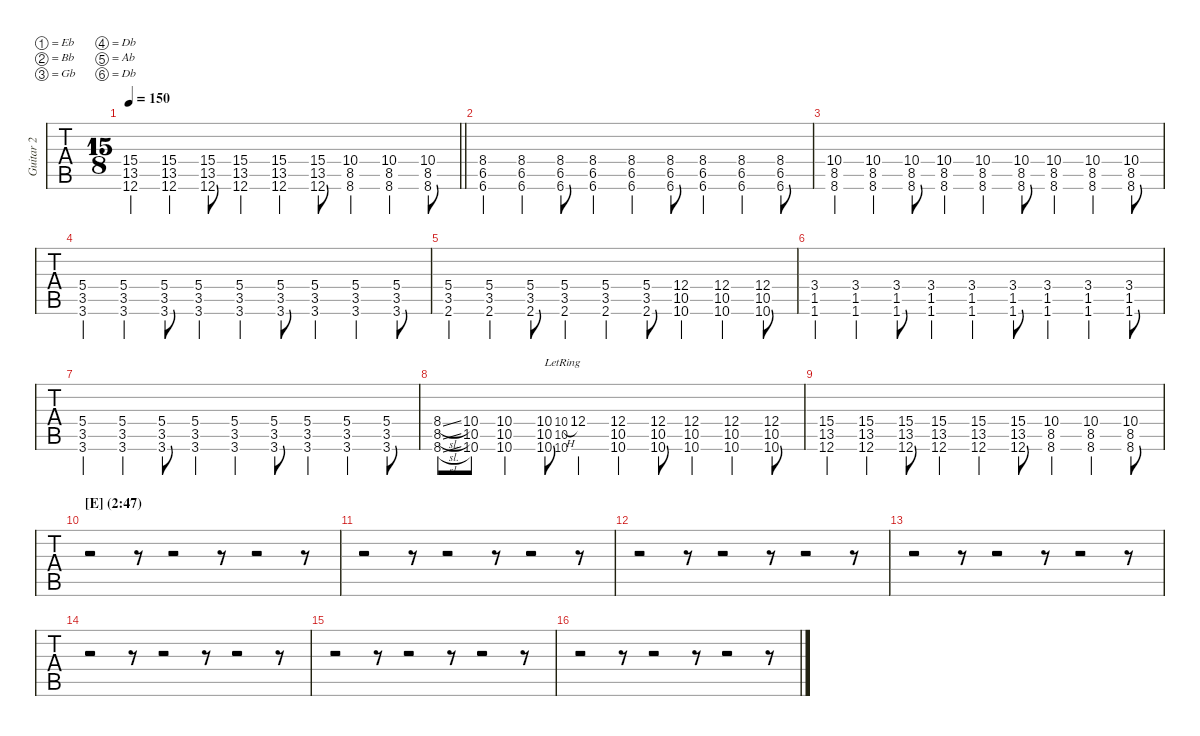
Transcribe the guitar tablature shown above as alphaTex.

\defaultSystemsLayout 2
\hideDynamics
\bracketExtendMode nobrackets
\multiTrackTrackNamePolicy allsystems
\firstSystemTrackNameMode fullname
\otherSystemsTrackNameMode fullname
\otherSystemsTrackNameOrientation horizontal
\track ("Guitar 2" "Guitar 2") {instrument overdrivenguitar}
\staff {tabs}
\tuning (Eb4 Bb3 Gb3 Db3 Ab2 Db2)
\ts (15 8)
\scale
0.978254
\tempo 150
\accidentals auto
\clef g2
\ottava regular
\simile none
\barLineRight lightlight
\ks aminor
(12.6{acc x} 15.4{acc #} 13.5{acc #}).4{dy p} (12.6{acc x} 15.4{acc #} 13.5{acc #}).4 (12.6{acc x} 15.4{acc #} 13.5{acc #}).8 (12.6{acc x} 15.4{acc #} 13.5{acc #}).4 (12.6{acc x} 15.4{acc #} 13.5{acc #}).4 (12.6{acc x} 15.4{acc #} 13.5{acc #}).8 (10.4{acc #} 8.5{acc #} 8.6{acc #}).4 (10.4{acc #} 8.5{acc #} 8.6{acc #}).4 (10.4{acc #} 8.5{acc #} 8.6{acc #}).8 |
\scale
1.02133 (6.6{acc #} 8.4{acc #} 6.5{acc #}).4 (6.6{acc #} 8.4{acc #} 6.5{acc #}).4 (6.6{acc #} 8.4{acc #} 6.5{acc #}).8 (6.6{acc #} 8.4{acc #} 6.5{acc #}).4 (6.6{acc #} 6.5{acc #} 8.4{acc #}).4 (6.6{acc #} 8.4{acc #} 6.5{acc #}).8 (6.6{acc #} 8.4{acc #} 6.5{acc #}).4 (6.6{acc #} 8.4{acc #} 6.5{acc #}).4 (6.6{acc #} 6.5{acc #} 8.4{acc #}).8 |
\scale
0.97867 (8.6{acc #} 10.4{acc #} 8.5{acc #}).4 (8.6{acc #} 10.4{acc #} 8.5{acc #}).4 (8.6{acc #} 10.4{acc #} 8.5{acc #}).8 (8.6{acc #} 10.4{acc #} 8.5{acc #}).4 (8.6{acc #} 8.5{acc #} 10.4{acc #}).4 (8.6{acc #} 10.4{acc #} 8.5{acc #}).8 (8.6{acc #} 10.4{acc #} 8.5{acc #}).4 (8.6{acc #} 10.4{acc #} 8.5{acc #}).4 (8.6{acc #} 8.5{acc #} 10.4{acc #}).8 |
\scale
1.02248 (3.6{acc #} 5.4{acc x} 3.5{acc #}).4 (3.6{acc #} 5.4{acc x} 3.5{acc #}).4 (3.6{acc #} 5.4{acc x} 3.5{acc #}).8 (3.6{acc #} 5.4{acc x} 3.5{acc #}).4 (3.6{acc #} 3.5{acc #} 5.4{acc x}).4 (3.6{acc #} 5.4{acc x} 3.5{acc #}).8 (3.6{acc #} 5.4{acc x} 3.5{acc #}).4 (3.6{acc #} 5.4{acc x} 3.5{acc #}).4 (3.6{acc #} 3.5{acc #} 5.4{acc x}).8 |
\scale
0.977518 (2.6{acc x} 5.4{acc x} 3.5{acc #}).4 (2.6{acc x} 5.4{acc x} 3.5{acc #}).4 (2.6{acc x} 5.4{acc x} 3.5{acc #}).8 (2.6{acc x} 5.4{acc x} 3.5{acc #}).4 (2.6{acc x} 3.5{acc #} 5.4{acc x}).4 (2.6{acc x} 5.4{acc x} 3.5{acc #}).8 (10.6{acc #} 12.4{acc x} 10.5{acc x}).4 (10.6{acc #} 12.4{acc x} 10.5{acc x}).4 (10.6{acc #} 10.5{acc x} 12.4{acc x}).8 |
\scale
1.02133 (1.6{acc #} 3.4{acc #} 1.5{acc #}).4 (1.6{acc #} 3.4{acc #} 1.5{acc #}).4 (1.6{acc #} 3.4{acc #} 1.5{acc #}).8 (1.6{acc #} 3.4{acc #} 1.5{acc #}).4 (1.6{acc #} 1.5{acc #} 3.4{acc #}).4 (1.6{acc #} 3.4{acc #} 1.5{acc #}).8 (1.6{acc #} 3.4{acc #} 1.5{acc #}).4 (1.6{acc #} 3.4{acc #} 1.5{acc #}).4 (1.6{acc #} 1.5{acc #} 3.4{acc #}).8 |
\scale
0.978671 (3.6{acc #} 5.4{acc x} 3.5{acc #}).4 (3.6{acc #} 5.4{acc x} 3.5{acc #}).4 (3.6{acc #} 5.4{acc x} 3.5{acc #}).8 (3.6{acc #} 5.4{acc x} 3.5{acc #}).4 (3.6{acc #} 3.5{acc #} 5.4{acc x}).4 (3.6{acc #} 5.4{acc x} 3.5{acc #}).8 (3.6{acc #} 5.4{acc x} 3.5{acc #}).4 (3.6{acc #} 5.4{acc x} 3.5{acc #}).4 (3.6{acc #} 3.5{acc #} 5.4{acc x}).8 |
\scale
1.02441 (8.6{sl acc #} 8.4{sl acc #} 8.5{sl acc #}).8 (10.6{acc #} 10.4{acc #} 10.5{acc x}).8 (10.6{acc #} 10.5{acc x} 10.4{acc #}).4 (10.6{acc #} 10.5{acc x} 10.4{acc #}).8 (10.6{lr acc #} 10.5{lr acc x} 10.4{h lr acc #}).8{gr onbeat} 12.4{lr acc x}.4 (10.6{acc #} 10.5{acc x} 12.4{acc x}).4 (10.6{acc #} 10.5{acc x} 12.4{acc x}).8 (10.6{acc #} 10.5{acc x} 12.4{acc x}).4 (10.6{acc #} 10.5{acc x} 12.4{acc x}).4 (10.6{acc #} 10.5{acc x} 12.4{acc x}).8 |
\scale
0.975589 (12.6{acc x} 15.4{acc #} 13.5{acc #}).4 (12.6{acc x} 15.4{acc #} 13.5{acc #}).4 (12.6{acc x} 15.4{acc #} 13.5{acc #}).8 (12.6{acc x} 15.4{acc #} 13.5{acc #}).4 (12.6{acc x} 15.4{acc #} 13.5{acc #}).4 (12.6{acc x} 15.4{acc #} 13.5{acc #}).8 (10.4{acc #} 8.5{acc #} 8.6{acc #}).4 (10.4{acc #} 8.5{acc #} 8.6{acc #}).4 (10.4{acc #} 8.5{acc #} 8.6{acc #}).8 |
\section ("E" "(2:47)")
\scale
1.02133 r.2 r.8 r.2 r.8 r.2 r.8 |
\scale
0.978671 r.2 r.8 r.2 r.8 r.2 r.8 |
\scale
1.02248 r.2 r.8 r.2 r.8 r.2 r.8 |
\scale
0.977517 r.2 r.8 r.2 r.8 r.2 r.8 |
\scale
1.024 r.2 r.8 r.2 r.8 r.2 r.8 |
\scale
0.976005 r.2 r.8 r.2 r.8 r.2 r.8 |
\scale
1.02178 r.2 r.8 r.2 r.8 r.2 r.8
